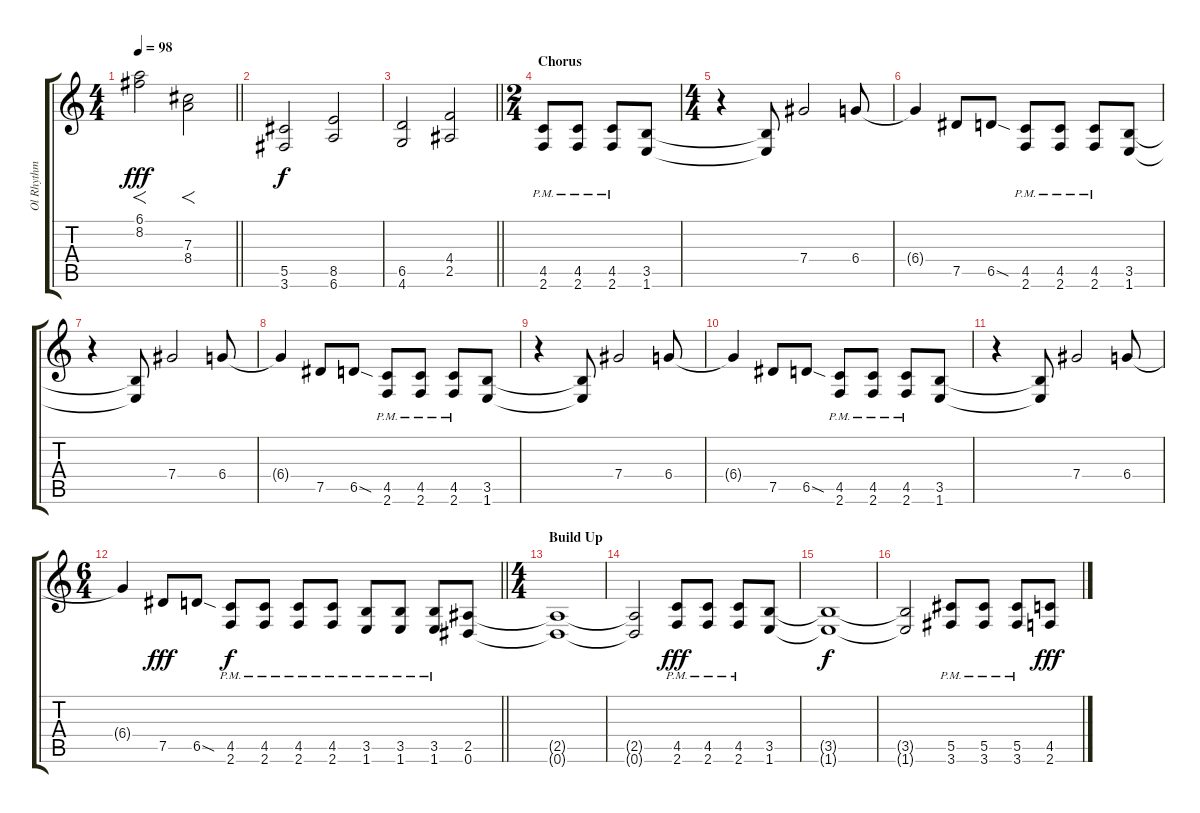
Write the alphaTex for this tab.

\track ("Ol Rhythm" "Ol Rhythm") {instrument distortionguitar}
\staff {score tabs}
\tuning (Eb4 Bb3 Gb3 Db3 Ab2 Eb2) {hide}
\ts (4 4)
\tempo 98
\clef g2
\barLineRight lightlight
\ks c
(6.1 8.2).2{f dy fff} (7.3 8.4).2{f} |
(5.5 3.6).2{dy f} (8.5 6.6).2 |
\barLineRight lightlight
(6.5 4.6).2 (4.4 2.5).2 |
\ts (2 4)
\section ("" "Chorus ")
(4.5{pm} 2.6{pm}).8 (4.5{pm} 2.6{pm}).8 (4.5{pm} 2.6{pm}).8 (3.5 1.6).8 |
\ts (4 4)
r.4 (3.5{t} 1.6{t}).8 7.4.2 6.4.8 |
6.4{t}.4 7.5.8 6.5{sod}.8 (4.5{pm} 2.6{pm}).8 (4.5{pm} 2.6{pm}).8 (4.5{pm} 2.6{pm}).8 (3.5 1.6).8 |
r.4 (3.5{t} 1.6{t}).8 7.4.2 6.4.8 |
6.4{t}.4 7.5.8 6.5{sod}.8 (4.5{pm} 2.6{pm}).8 (4.5{pm} 2.6{pm}).8 (4.5{pm} 2.6{pm}).8 (3.5 1.6).8 |
r.4 (3.5{t} 1.6{t}).8 7.4.2 6.4.8 |
6.4{t}.4 7.5.8 6.5{sod}.8 (4.5{pm} 2.6{pm}).8 (4.5{pm} 2.6{pm}).8 (4.5{pm} 2.6{pm}).8 (3.5 1.6).8 |
r.4 (3.5{t} 1.6{t}).8 7.4.2 6.4.8 |
\ts (6 4)
\barLineRight lightlight
6.4{t}.4 7.5.8{dy fff} 6.5{sod}.8 (4.5{pm} 2.6{pm}).8{dy f} (4.5{pm} 2.6{pm}).8 (4.5{pm} 2.6{pm}).8 (4.5{pm} 2.6{pm}).8 (3.5{pm} 1.6{pm}).8 (3.5{pm} 1.6{pm}).8 (3.5{pm} 1.6{pm}).8 (2.5 0.6).8 |
\ts (4 4)
\section ("" "Build Up")
(2.5{t} 0.6{t}).1 |
(2.5{t} 0.6{t}).2 (4.5{pm} 2.6{pm}).8{dy fff} (4.5{pm} 2.6{pm}).8 (4.5{pm} 2.6{pm}).8 (3.5 1.6).8 |
(3.5{t} 1.6{t}).1{dy f} |
(3.5{t} 1.6{t}).2 (5.5{pm} 3.6{pm}).8 (5.5{pm} 3.6{pm}).8 (5.5{pm} 3.6{pm}).8 (4.5 2.6).8{dy fff}
